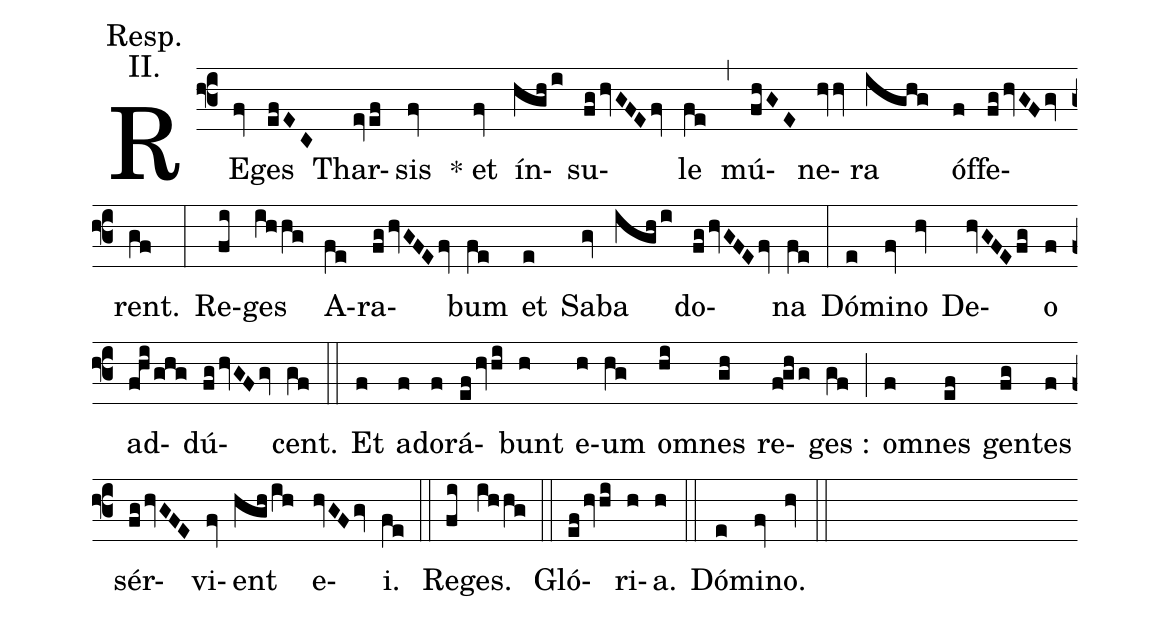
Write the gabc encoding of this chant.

annotation: Resp.;
annotation: II.;
%%
(f3)
RE(fv)ges(efEC) Thar(evef)sis(fv) * et(fv) ín(hghi)su(fghvGFEfv)le(fe) (,)
mú(fhGE)ne(hvhv)ra(ighg) óf(f)fe(fghvGFgv)rent.(gf) (:)
Re(fi)ges(ihhg) A(fe)ra(fghvGFEfv)bum(fe) et(e) Sa(gv)ba(ighi) do(fghvGFEfv)na(fe) (:)
Dó(e)mi(fv)no(hv) De(hvGFEfg)o(f) ad(fhighg)dú(fghvGFgv)cent.(gf) (::)
Et(f) a(f)do(f)rá(efhvhi)bunt(h) e(h)um(hg) om(hi)nes(gh) re(fghg)ges :(gf) (;)
om(f)nes(ef) gen(fg)tes(f) sér(fghvGFE)vi(fv)ent(hghih) e(hvGFgv)i.(fe) (::)
Re(fi)ges.(ihhg) (::)
Gló(efhvhi)ri(h)a.(h) (::)
Dó(e)mi(fv)no.(hv) (::)
